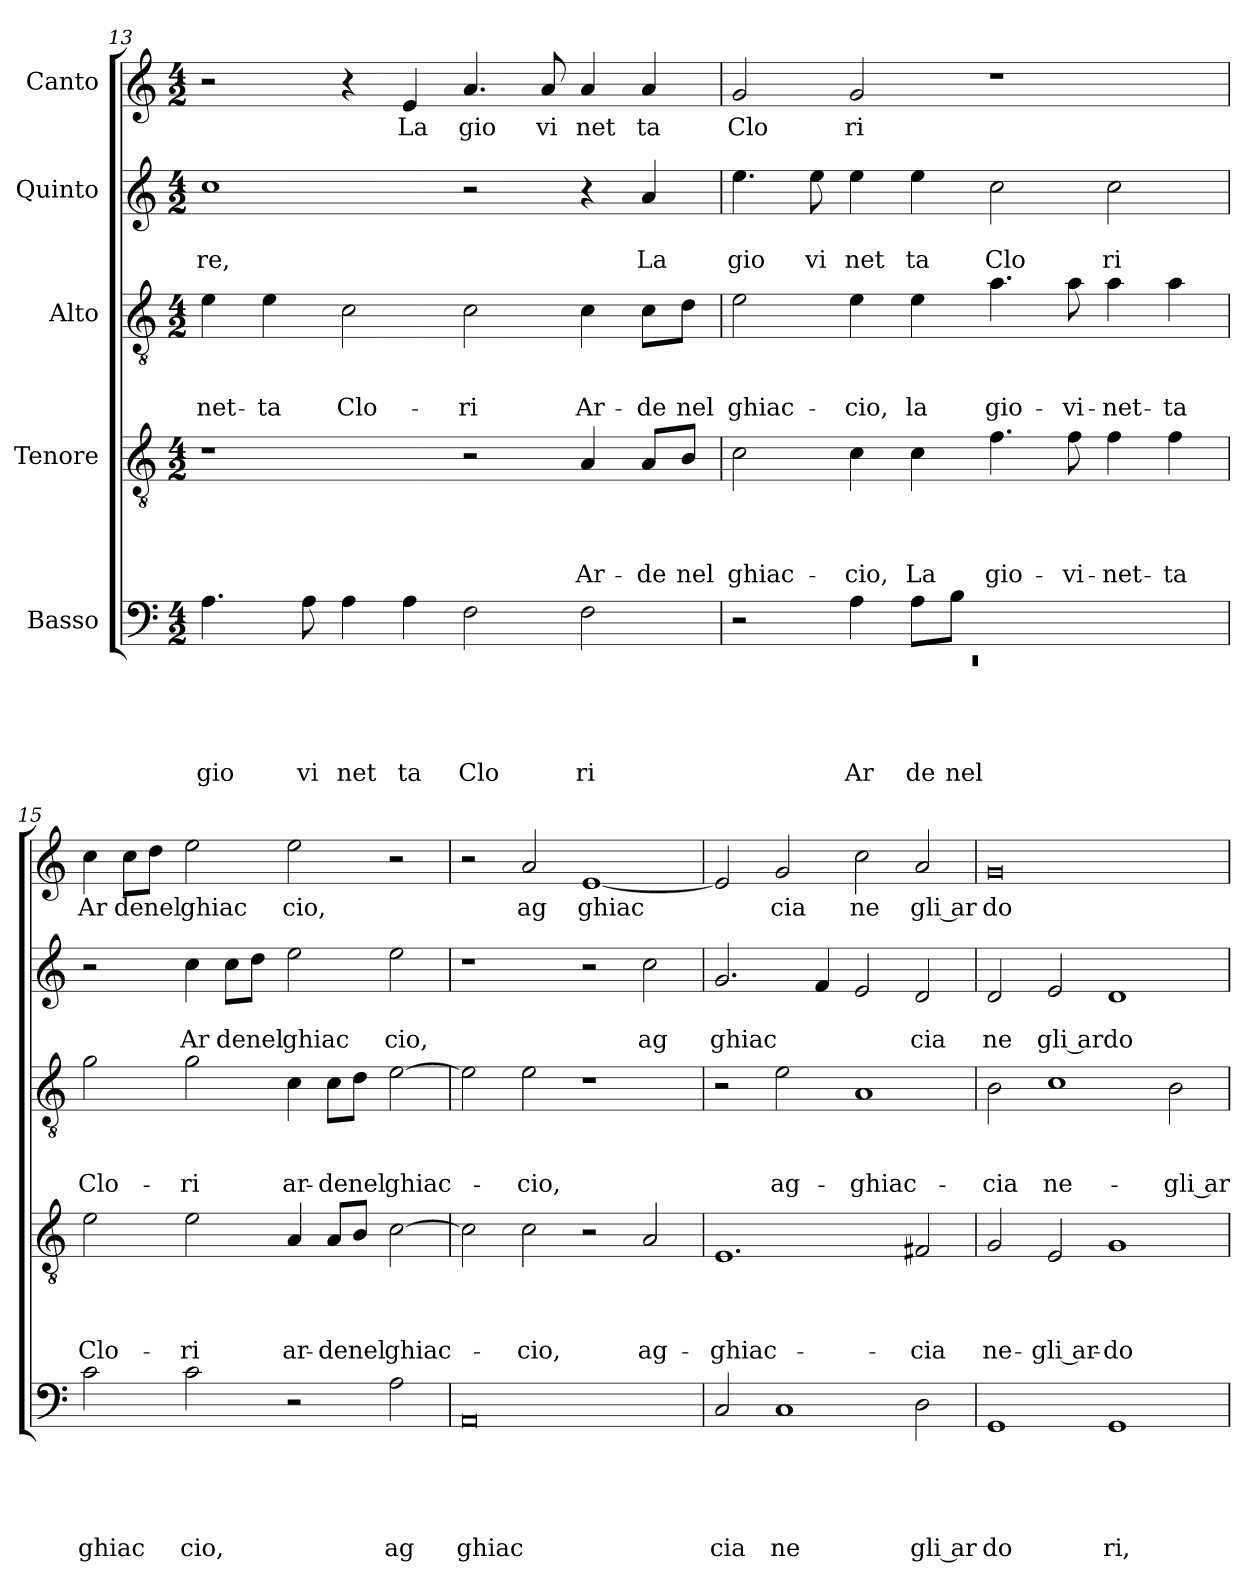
**kern	**text	**text	**text	**text	**text	**kern	**text	**text	**text	**text	**kern	**text	**text	**text	**kern	**text	**text	**kern	**text
*part5	*part5	*part5	*part5	*part5	*part5	*part4	*part4	*part4	*part4	*part4	*part3	*part3	*part3	*part3	*part2	*part2	*part2	*part1	*part1
*staff5	*staff5	*staff5	*staff5	*staff5	*staff5	*staff4	*staff4	*staff4	*staff4	*staff4	*staff3	*staff3	*staff3	*staff3	*staff2	*staff2	*staff2	*staff1	*staff1
*I"Basso	*	*	*	*	*	*I"Tenore	*	*	*	*	*I"Alto	*	*	*	*I"Quinto	*	*	*I"Canto	*
*clefF4	*	*	*	*	*	*clefGv2	*	*	*	*	*clefGv2	*	*	*	*clefG2	*	*	*clefG2	*
*k[]	*	*	*	*	*	*k[]	*	*	*	*	*k[]	*	*	*	*k[]	*	*	*k[]	*
*C:	*	*	*	*	*	*C:	*	*	*	*	*C:	*	*	*	*C:	*	*	*C:	*
*M4/2	*	*	*	*	*	*M4/2	*	*	*	*	*M4/2	*	*	*	*M4/2	*	*	*M4/2	*
=13	=13	=13	=13	=13	=13	=13	=13	=13	=13	=13	=13	=13	=13	=13	=13	=13	=13	=13	=13
!	!	!	!	!	!LO:LY:b	!	!	!	!	!	!	!	!	!LO:LY:b	!	!	!LO:LY:b	!	!
4.A\	.	.	.	.	gio	1r	.	.	.	.	4e\	.	.	-net-	1cc	.	re,	2r	.
!	!	!	!	!	!	!	!	!	!	!	!	!	!	!LO:LY:b	!	!	!	!	!
.	.	.	.	.	.	.	.	.	.	.	4e\	.	.	-ta	.	.	.	.	.
!	!	!	!	!	!LO:LY:b	!	!	!	!	!	!	!	!	!	!	!	!	!	!
8A\	.	.	.	.	vi	.	.	.	.	.	.	.	.	.	.	.	.	.	.
!	!	!	!	!	!LO:LY:b	!	!	!	!	!	!	!	!	!LO:LY:b	!	!	!	!	!
4A\	.	.	.	.	net	.	.	.	.	.	2c\	.	.	Clo-	.	.	.	4r	.
!	!	!	!	!	!LO:LY:b	!	!	!	!	!	!	!	!	!	!	!	!	!	!LO:LY:b
4A\	.	.	.	.	ta	.	.	.	.	.	.	.	.	.	.	.	.	4e/	La
!	!	!	!	!	!LO:LY:b	!	!	!	!	!	!	!	!	!LO:LY:b	!	!	!	!	!LO:LY:b
2F\	.	.	.	.	Clo	2r	.	.	.	.	2c\	.	.	-ri	2r	.	.	4.a/	gio
!	!	!	!	!	!	!	!	!	!	!	!	!	!	!	!	!	!	!	!LO:LY:b
.	.	.	.	.	.	.	.	.	.	.	.	.	.	.	.	.	.	8a/	vi
!	!	!	!	!	!LO:LY:b	!	!	!	!	!LO:LY:b	!	!	!	!LO:LY:b	!	!	!	!	!LO:LY:b
2F\	.	.	.	.	ri	4A/	.	.	.	Ar-	4c\	.	.	Ar-	4r	.	.	4a/	net
!	!	!	!	!	!	!	!	!	!	!LO:LY:b	!	!	!	!LO:LY:b	!	!	!LO:LY:b	!	!LO:LY:b
.	.	.	.	.	.	8A/L	.	.	.	-de	8c\L	.	.	-de	4a/	.	La	4a/	ta
!	!	!	!	!	!	!	!	!	!	!LO:LY:b	!	!	!	!LO:LY:b	!	!	!	!	!
.	.	.	.	.	.	8B/J	.	.	.	nel	8d\J	.	.	nel	.	.	.	.	.
=14	=14	=14	=14	=14	=14	=14	=14	=14	=14	=14	=14	=14	=14	=14	=14	=14	=14	=14	=14
*^	*	*	*	*	*	*	*	*	*	*	*	*	*	*	*	*	*	*	*
!	!LO:N:vis=1	!	!	!	!	!	!	!	!	!	!LO:LY:b	!	!	!	!LO:LY:b	!	!	!LO:LY:b	!	!LO:LY:b
*	*^	*	*	*	*	*	*	*	*	*	*	*	*	*	*	*	*	*	*	*
0ryy	0rEE	2r	.	.	.	.	.	2c\	.	.	.	ghiac-	2e\	.	.	ghiac-	4.ee\	.	gio	2g/	Clo
!	!	!	!	!	!	!	!	!	!	!	!	!	!	!	!	!	!	!	!LO:LY:b	!	!
.	.	.	.	.	.	.	.	.	.	.	.	.	.	.	.	.	8ee\	.	vi	.	.
!	!	!	!	!	!	!	!LO:LY:b	!	!	!	!	!LO:LY:b	!	!	!	!LO:LY:b	!	!	!LO:LY:b	!	!LO:LY:b
.	.	4A\	.	.	.	.	Ar	4c\	.	.	.	-cio,	4e\	.	.	-cio,	4ee\	.	net	2g/	ri
!	!	!	!	!	!	!	!LO:LY:b	!	!	!	!	!LO:LY:b	!	!	!	!LO:LY:b	!	!	!LO:LY:b	!	!
.	.	8A\L	.	.	.	.	de	4c\	.	.	.	La	4e\	.	.	la	4ee\	.	ta	.	.
!	!	!	!	!	!	!	!LO:LY:b	!	!	!	!	!	!	!	!	!	!	!	!	!	!
.	.	8B\J	.	.	.	.	nel	.	.	.	.	.	.	.	.	.	.	.	.	.	.
!	!	!	!	!	!	!	!	!	!	!	!	!LO:LY:b	!	!	!	!LO:LY:b	!	!	!LO:LY:b	!	!
.	.	1ryy	.	.	.	.	.	4.f\	.	.	.	gio-	4.a\	.	.	gio-	2cc\	.	Clo	1r	.
!	!	!	!	!	!	!	!	!	!	!	!	!LO:LY:b	!	!	!	!LO:LY:b	!	!	!	!	!
.	.	.	.	.	.	.	.	8f\	.	.	.	-vi-	8a\	.	.	-vi-	.	.	.	.	.
!	!	!	!	!	!	!	!	!	!	!	!	!LO:LY:b	!	!	!	!LO:LY:b	!	!	!LO:LY:b	!	!
.	.	.	.	.	.	.	.	4f\	.	.	.	-net-	4a\	.	.	-net-	2cc\	.	ri	.	.
!	!	!	!	!	!	!	!	!	!	!	!	!LO:LY:b	!	!	!	!LO:LY:b	!	!	!	!	!
.	.	.	.	.	.	.	.	4f\	.	.	.	-ta	4a\	.	.	-ta	.	.	.	.	.
*v	*v	*v	*	*	*	*	*	*	*	*	*	*	*	*	*	*	*	*	*	*	*
=15	=15	=15	=15	=15	=15	=15	=15	=15	=15	=15	=15	=15	=15	=15	=15	=15	=15	=15	=15
!	!	!	!	!	!LO:LY:b	!	!	!	!	!LO:LY:b	!	!	!	!LO:LY:b	!	!	!	!	!LO:LY:b
2c\	.	.	.	.	ghiac	2e\	.	.	.	Clo-	2g\	.	.	Clo-	2r	.	.	4cc\	Ar
!	!	!	!	!	!	!	!	!	!	!	!	!	!	!	!	!	!	!	!LO:LY:b
.	.	.	.	.	.	.	.	.	.	.	.	.	.	.	.	.	.	8cc\L	de
!	!	!	!	!	!	!	!	!	!	!	!	!	!	!	!	!	!	!	!LO:LY:b
.	.	.	.	.	.	.	.	.	.	.	.	.	.	.	.	.	.	8dd\J	nel
!	!	!	!	!	!LO:LY:b	!	!	!	!	!LO:LY:b	!	!	!	!LO:LY:b	!	!	!LO:LY:b	!	!LO:LY:b
2c\	.	.	.	.	cio,	2e\	.	.	.	-ri	2g\	.	.	-ri	4cc\	.	Ar	2ee\	ghiac
!	!	!	!	!	!	!	!	!	!	!	!	!	!	!	!	!	!LO:LY:b	!	!
.	.	.	.	.	.	.	.	.	.	.	.	.	.	.	8cc\L	.	de	.	.
!	!	!	!	!	!	!	!	!	!	!	!	!	!	!	!	!	!LO:LY:b	!	!
.	.	.	.	.	.	.	.	.	.	.	.	.	.	.	8dd\J	.	nel	.	.
!	!	!	!	!	!	!	!	!	!	!LO:LY:b	!	!	!	!LO:LY:b	!	!	!LO:LY:b	!	!LO:LY:b
2r	.	.	.	.	.	4A/	.	.	.	ar-	4c\	.	.	ar-	2ee\	.	ghiac	2ee\	cio,
!	!	!	!	!	!	!	!	!	!	!LO:LY:b	!	!	!	!LO:LY:b	!	!	!	!	!
.	.	.	.	.	.	8A/L	.	.	.	-de	8c\L	.	.	-de	.	.	.	.	.
!	!	!	!	!	!	!	!	!	!	!LO:LY:b	!	!	!	!LO:LY:b	!	!	!	!	!
.	.	.	.	.	.	8B/J	.	.	.	nel	8d\J	.	.	nel	.	.	.	.	.
!	!	!	!	!	!LO:LY:b	!	!	!	!	!LO:LY:b	!	!	!	!LO:LY:b	!	!	!LO:LY:b	!	!
2A\	.	.	.	.	ag	[>2c\	.	.	.	ghiac-	[>2e\	.	.	ghiac-	2ee\	.	cio,	2r	.
=16	=16	=16	=16	=16	=16	=16	=16	=16	=16	=16	=16	=16	=16	=16	=16	=16	=16	=16	=16
!	!	!	!	!	!LO:LY:b	!	!	!	!	!	!	!	!	!	!	!	!	!	!
0AA	.	.	.	.	ghiac	2c\]	.	.	.	.	2e\]	.	.	.	1r	.	.	2r	.
!	!	!	!	!	!	!	!	!	!	!LO:LY:b	!	!	!	!LO:LY:b	!	!	!	!	!LO:LY:b
.	.	.	.	.	.	2c\	.	.	.	-cio,	2e\	.	.	-cio,	.	.	.	2a/	ag
!	!	!	!	!	!	!	!	!	!	!	!	!	!	!	!	!	!	!	!LO:LY:b
.	.	.	.	.	.	2r	.	.	.	.	1r	.	.	.	2r	.	.	[>1e	ghiac
!	!	!	!	!	!	!	!	!	!	!LO:LY:b	!	!	!	!	!	!	!LO:LY:b	!	!
.	.	.	.	.	.	2A/	.	.	.	ag-	.	.	.	.	2cc\	.	ag	.	.
!!LO:PB:g=z
=17	=17	=17	=17	=17	=17	=17	=17	=17	=17	=17	=17	=17	=17	=17	=17	=17	=17	=17	=17
!	!	!	!	!	!LO:LY:b	!	!	!	!	!LO:LY:b	!	!	!	!	!	!	!LO:LY:b	!	!
2C/	.	.	.	.	cia	1.E	.	.	.	-ghiac-	2r	.	.	.	2.g/	.	ghiac	2e/]	.
!	!	!	!	!	!LO:LY:b	!	!	!	!	!	!	!	!	!LO:LY:b	!	!	!	!	!LO:LY:b
1C	.	.	.	.	ne	.	.	.	.	.	2e\	.	.	ag-	.	.	.	2g/	cia
.	.	.	.	.	.	.	.	.	.	.	.	.	.	.	4f/	.	.	.	.
!	!	!	!	!	!	!	!	!	!	!	!	!	!	!LO:LY:b	!	!	!	!	!LO:LY:b
.	.	.	.	.	.	.	.	.	.	.	1A	.	.	-ghiac-	2e/	.	.	2cc\	ne
!	!	!	!	!	!LO:LY:b:rj	!	!	!	!	!LO:LY:b	!	!	!	!	!	!	!LO:LY:b	!	!LO:LY:b:rj
2D\	.	.	.	.	gli ar	2F#X/	.	.	.	-cia	.	.	.	.	2d/	.	cia	2a/	gli ar
=18	=18	=18	=18	=18	=18	=18	=18	=18	=18	=18	=18	=18	=18	=18	=18	=18	=18	=18	=18
!	!	!	!	!	!LO:LY:b	!	!	!	!	!LO:LY:b	!	!	!	!LO:LY:b	!	!	!LO:LY:b	!	!LO:LY:b
1GG	.	.	.	.	do	2G/	.	.	.	ne-	2B\	.	.	-cia	2d/	.	ne	0g	do
!	!	!	!	!	!	!	!	!	!	!LO:LY:b:rj	!	!	!	!LO:LY:b	!	!	!LO:LY:b:rj	!	!
.	.	.	.	.	.	2E/	.	.	.	-gli ar-	1c	.	.	ne-	2e/	.	gli ar	.	.
!	!	!	!	!	!LO:LY:b	!	!	!	!	!LO:LY:b	!	!	!	!	!	!	!LO:LY:b	!	!
1GG	.	.	.	.	ri,	1G	.	.	.	-do-	.	.	.	.	1d	.	do	.	.
!	!	!	!	!	!	!	!	!	!	!	!	!	!	!LO:LY:b:rj	!	!	!	!	!
.	.	.	.	.	.	.	.	.	.	.	2B\	.	.	-gli ar-	.	.	.	.	.
=	=	=	=	=	=	=	=	=	=	=	=	=	=	=	=	=	=	=	=
*-	*-	*-	*-	*-	*-	*-	*-	*-	*-	*-	*-	*-	*-	*-	*-	*-	*-	*-	*-
